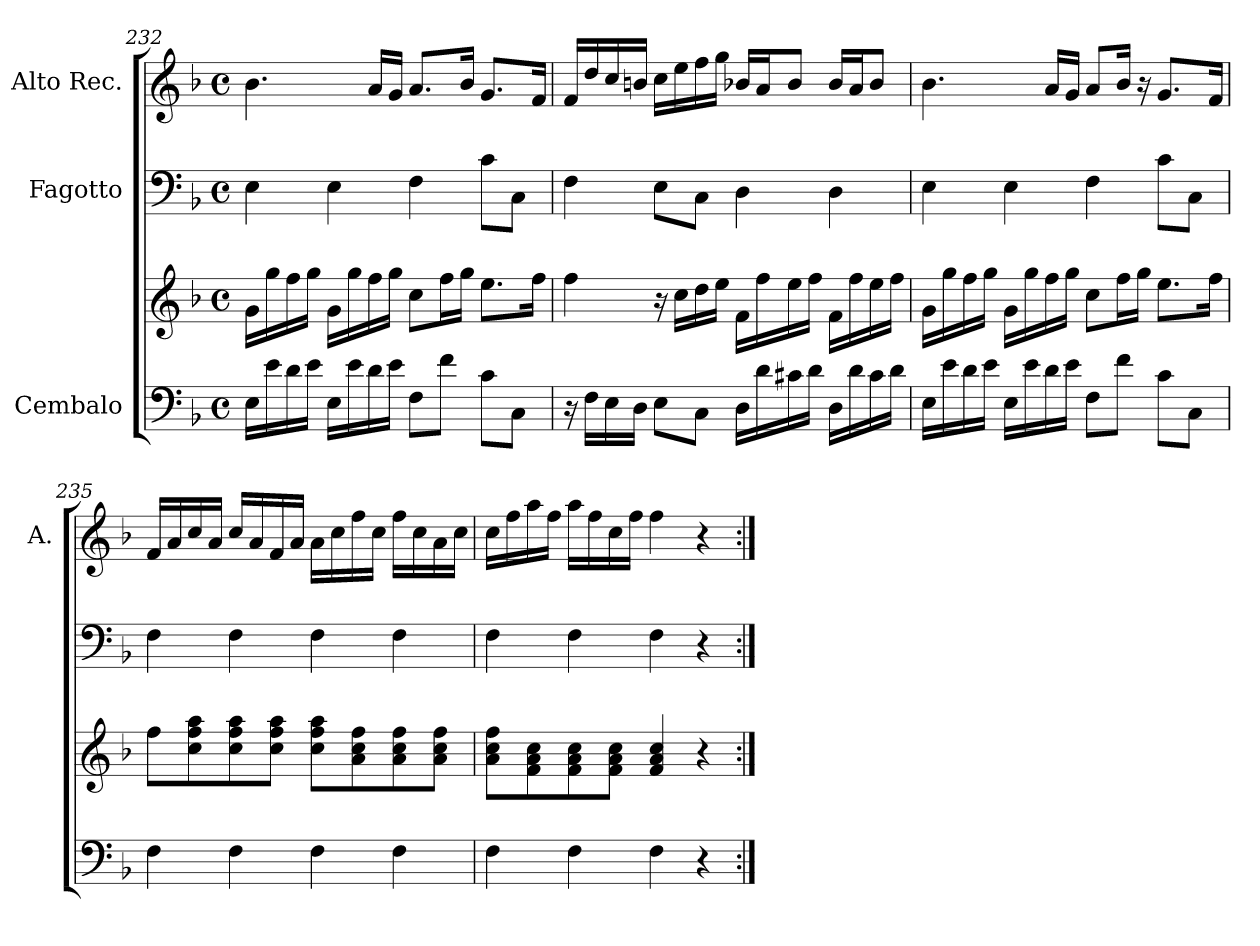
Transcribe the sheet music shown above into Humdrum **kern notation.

**kern	**kern	**kern	**kern
*part3	*part3	*part2	*part1
*staff4	*staff3	*staff2	*staff1
*I"Cembalo	*	*I"Fagotto	*I"Alto Rec.
*	*	*	*I'A.
*clefF4	*clefG2	*clefF4	*clefG2
*k[b-]	*k[b-]	*k[b-]	*k[b-]
*M4/4	*M4/4	*M4/4	*M4/4
*met(c)	*met(c)	*met(c)	*met(c)
=232	=232	=232	=232
16E\LL	16g\LL	4E\	4.b-\
16e\	16gg\	.	.
16d\	16ff\	.	.
16e\JJ	16gg\JJ	.	.
16E\LL	16g\LL	4E\	.
16e\	16gg\	.	.
16d\	16ff\	.	16a/LL
16e\JJ	16gg\JJ	.	16g/JJ
8F\L	8cc\L	4F\	8.a/L
8f\J	16ff\L	.	.
.	16gg\JJ	.	16b-/Jk
8c\L	8.ee\L	8c\L	8.g/L
8C\J	.	8C\J	.
.	16ff\Jk	.	16f/Jk
=233	=233	=233	=233
16r	4ff\	4F\	16f/LL
16F\LL	.	.	16dd/
16E\	.	.	16cc/
16D\JJ	.	.	16bn/JJ
8E\L	16r	8E\L	16cc\LL
.	16cc\LL	.	16ee\
8C\J	16dd\	8C\J	16ff\
.	16ee\JJ	.	16gg\JJ
16D\LL	16f\LL	4D\	16b-X/LL
16d\	16ff\	.	16a/J
16c#X\	16ee\	.	8b-/J
16d\JJ	16ff\JJ	.	.
16D\LL	16f\LL	4D\	16b-/LL
16d\	16ff\	.	16a/J
16c#\	16ee\	.	8b-/J
16d\JJ	16ff\JJ	.	.
!!LO:LB:g=z
=234	=234	=234	=234
16E\LL	16g\LL	4E\	4.b-\
16e\	16gg\	.	.
16d\	16ff\	.	.
16e\JJ	16gg\JJ	.	.
16E\LL	16g\LL	4E\	.
16e\	16gg\	.	.
16d\	16ff\	.	16a/LL
16e\JJ	16gg\JJ	.	16g/JJ
8F\L	8cc\L	4F\	8a/L
8f\J	16ff\L	.	16b-/Jk
.	16gg\JJ	.	16r
8c\L	8.ee\L	8c\L	8.g/L
8C\J	.	8C\J	.
.	16ff\Jk	.	16f/Jk
=235	=235	=235	=235
4F\	8ff\L	4F\	16f/LL
.	.	.	16a/
.	8cc\ 8ff\ 8aa\	.	16cc/
.	.	.	16a/JJ
4F\	8cc\ 8ff\ 8aa\	4F\	16cc/LL
.	.	.	16a/
.	8cc\ 8ff\ 8aa\J	.	16f/
.	.	.	16a/JJ
4F\	8cc\ 8ff\ 8aa\L	4F\	16a\LL
.	.	.	16cc\
.	8a\ 8cc\ 8ff\	.	16ff\
.	.	.	16cc\JJ
4F\	8a\ 8cc\ 8ff\	4F\	16ff\LL
.	.	.	16cc\
.	8a\ 8cc\ 8ff\J	.	16a\
.	.	.	16cc\JJ
=236	=236	=236	=236
4F\	8a\ 8cc\ 8ff\L	4F\	16cc\LL
.	.	.	16ff\
.	8f\ 8a\ 8cc\	.	16aa\
.	.	.	16ff\JJ
4F\	8f\ 8a\ 8cc\	4F\	16aa\LL
.	.	.	16ff\
.	8f\ 8a\ 8cc\J	.	16cc\
.	.	.	16ff\JJ
4F\	4f/ 4a/ 4cc/	4F\	4ff\
4r	4r	4r	4r
=:|!	=:|!	=:|!	=:|!
*-	*-	*-	*-
